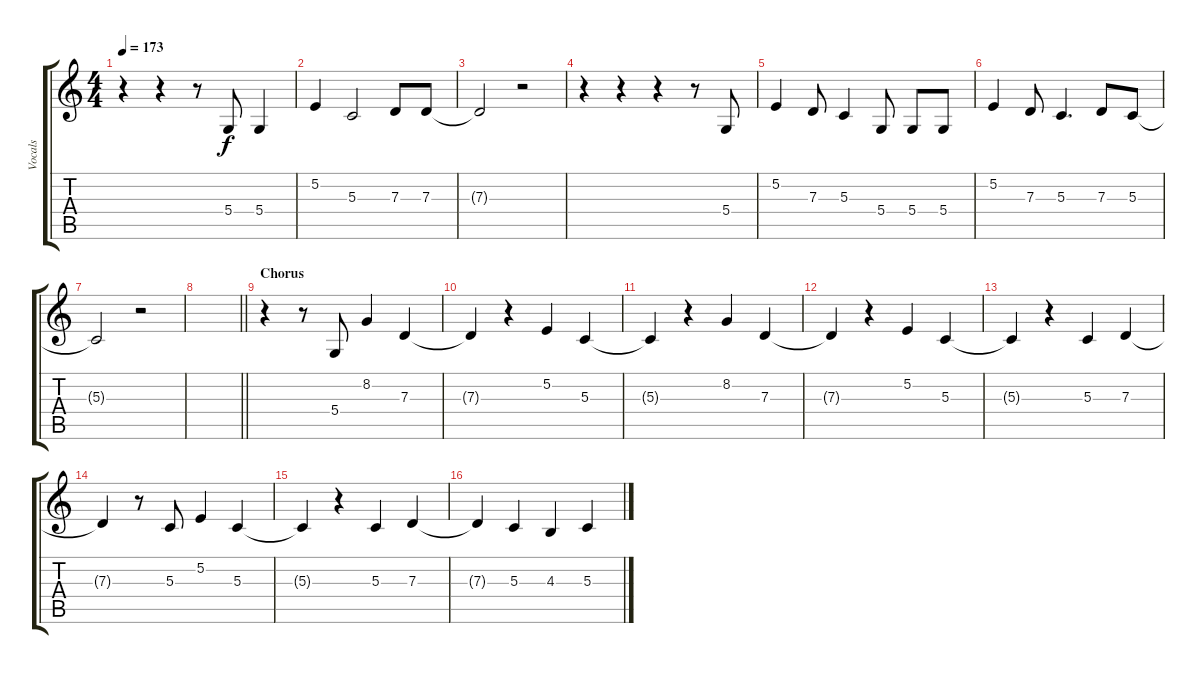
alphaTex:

\track ("Vocals" "Vocals") {instrument altosax}
\staff {score tabs}
\tuning (E4 B3 G3 D3 A2 E2) {hide}
\ts (4 4)
\tempo 173
\clef g2
\ks c
r.4{dy f} r.4 r.8 5.4.8 5.4.4 |
5.2.4 5.3.2 7.3.8 7.3.8 |
7.3{t}.2 r.2 |
r.4 r.4 r.4 r.8 5.4.8 |
5.2.4 7.3.8 5.3.4 5.4.8 5.4.8 5.4.8 |
5.2.4 7.3.8 5.3.4{d} 7.3.8 5.3.8 |
5.3{t}.2 r.2 |
\barLineRight lightlight
|
\section ("" "Chorus")
r.4 r.8 5.4.8 8.2.4 7.3.4 |
7.3{t}.4 r.4 5.2.4 5.3.4 |
5.3{t}.4 r.4 8.2.4 7.3.4 |
7.3{t}.4 r.4 5.2.4 5.3.4 |
5.3{t}.4 r.4 5.3.4 7.3.4 |
7.3{t}.4 r.8 5.3.8 5.2.4 5.3.4 |
5.3{t}.4 r.4 5.3.4 7.3.4 |
7.3{t}.4 5.3.4 4.3.4 5.3.4
